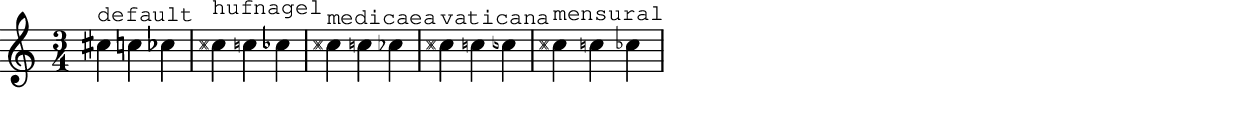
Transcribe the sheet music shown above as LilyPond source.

%% Generated by lilypond-book
%% Options: [exampleindent=10.16\mm,indent=0\mm,line-width=160\mm,paper-height=845.047\pt,paper-width=597.508\pt,papersize='(cons (* 597.508 pt) (* 845.047 pt))]
\include "lilypond-book-preamble.ly"


% ****************************************************************
% Start cut-&-pastable-section
% ****************************************************************

#(ly:set-option 'eps-box-padding 3.000000)



\paper {
  #(set-paper-size '(cons (* 597.508 pt) (* 845.047 pt)))
  indent = 0\mm
  line-width = 160\mm
  % offset the left padding, also add 1mm as lilypond creates cropped
  % images with a little space on the right
  line-width = #(- line-width (* mm  3.000000) (* mm 1))
}

\layout {
  
}




% ****************************************************************
% ly snippet:
% ****************************************************************
\sourcefilename "/lilypond-2.25.16/input/regression/accidental-ancient.ly"
\sourcefileline 0

\header {
texidoc = "
@cindex ancient accidentals
@cindex accidental, ancient

Accidentals are available in different ancient styles, which all
are collected here.
"
}

\version "2.19.21"

\relative {
      \time 3/4
      % FIXME: standard vs default, alteration-FOO vs FOO-alteration
      \override Staff.Accidental.alteration-glyph-name-alist
        = #standard-alteration-glyph-name-alist
      cis''^\markup { \typewriter default } c ces  

      \override Staff.Accidental.alteration-glyph-name-alist
        = #alteration-hufnagel-glyph-name-alist
      cis^\markup { \typewriter hufnagel } c ces  

      \override Staff.Accidental.alteration-glyph-name-alist
        = #alteration-medicaea-glyph-name-alist
      cis^\markup { \typewriter medicaea } c ces  

      \override Staff.Accidental.alteration-glyph-name-alist
        = #alteration-vaticana-glyph-name-alist
      cis^\markup { \typewriter vaticana } c ces  

      \override Staff.Accidental.alteration-glyph-name-alist
        = #alteration-mensural-glyph-name-alist
      cis^\markup { \typewriter mensural } c ces  
}



% ****************************************************************
% end ly snippet
% ****************************************************************
